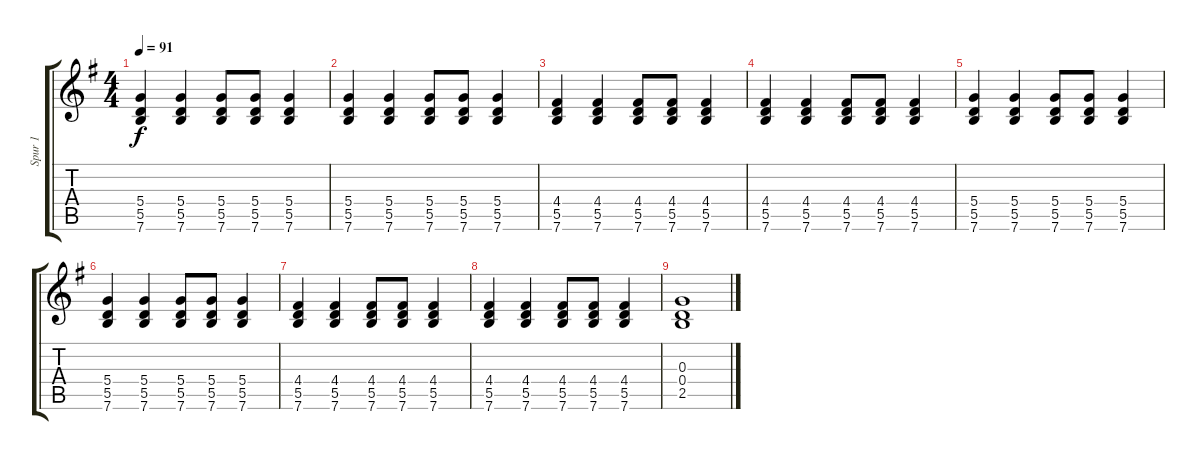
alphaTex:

\track ("Spur 1" "Spur 1") {instrument overdrivenguitar}
\staff {score tabs}
\tuning (E4 B3 G3 D3 A2 E2) {hide}
\ts (4 4)
\tempo 91
\clef g2
\ks g
(5.4 5.5 7.6).4{dy f} (5.4 5.5 7.6).4 (5.4 5.5 7.6).8 (5.4 5.5 7.6).8 (5.4 5.5 7.6).4 |
(5.4 5.5 7.6).4 (5.4 5.5 7.6).4 (5.4 5.5 7.6).8 (5.4 5.5 7.6).8 (5.4 5.5 7.6).4 |
(4.4 5.5 7.6).4 (4.4 5.5 7.6).4 (4.4 5.5 7.6).8 (4.4 5.5 7.6).8 (4.4 5.5 7.6).4 |
(4.4 5.5 7.6).4 (4.4 5.5 7.6).4 (4.4 5.5 7.6).8 (4.4 5.5 7.6).8 (4.4 5.5 7.6).4 |
(5.4 5.5 7.6).4 (5.4 5.5 7.6).4 (5.4 5.5 7.6).8 (5.4 5.5 7.6).8 (5.4 5.5 7.6).4 |
(5.4 5.5 7.6).4 (5.4 5.5 7.6).4 (5.4 5.5 7.6).8 (5.4 5.5 7.6).8 (5.4 5.5 7.6).4 |
(4.4 5.5 7.6).4 (4.4 5.5 7.6).4 (4.4 5.5 7.6).8 (4.4 5.5 7.6).8 (4.4 5.5 7.6).4 |
(4.4 5.5 7.6).4 (4.4 5.5 7.6).4 (4.4 5.5 7.6).8 (4.4 5.5 7.6).8 (4.4 5.5 7.6).4 |
(0.3 0.4 2.5).1
